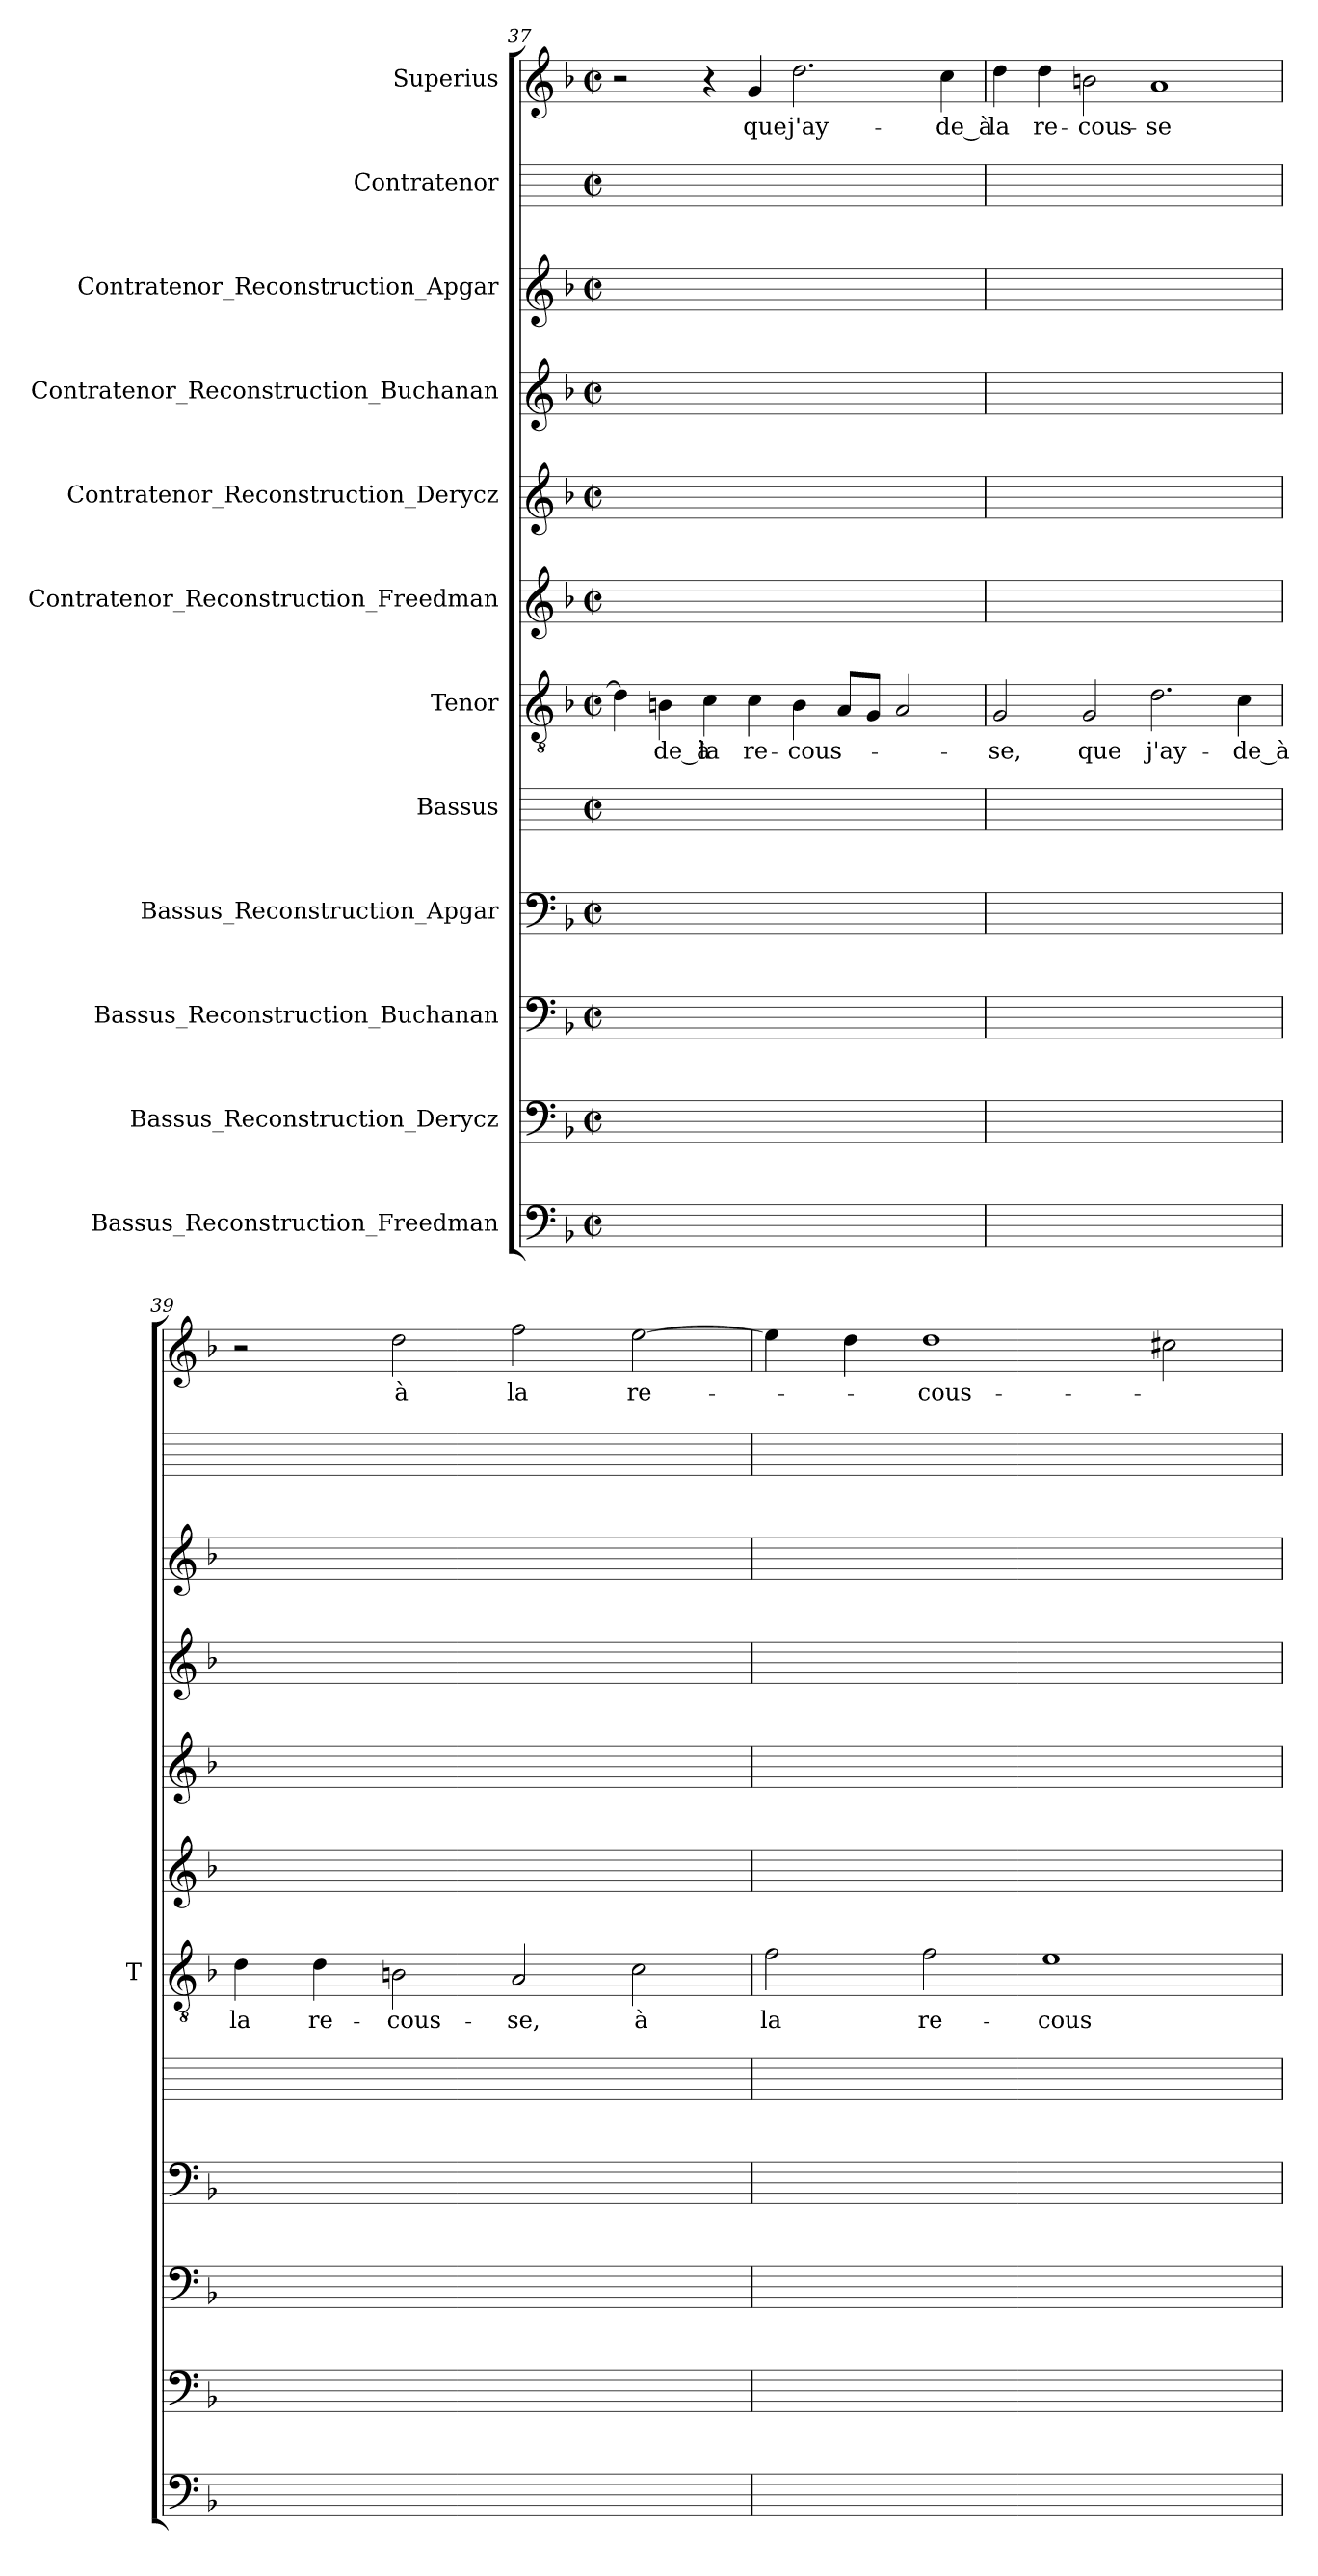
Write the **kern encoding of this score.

**kern	**kern	**kern	**kern	**kern	**kern	**text	**kern	**kern	**kern	**kern	**kern	**kern	**text
*part12	*part11	*part10	*part9	*part8	*part7	*part7	*part6	*part5	*part4	*part3	*part2	*part1	*part1
*staff12	*staff11	*staff10	*staff9	*staff8	*staff7	*staff7	*staff6	*staff5	*staff4	*staff3	*staff2	*staff1	*staff1
*I"Bassus_Reconstruction_Freedman	*I"Bassus_Reconstruction_Derycz	*I"Bassus_Reconstruction_Buchanan	*I"Bassus_Reconstruction_Apgar	*I"Bassus	*I"Tenor	*	*I"Contratenor_Reconstruction_Freedman	*I"Contratenor_Reconstruction_Derycz	*I"Contratenor_Reconstruction_Buchanan	*I"Contratenor_Reconstruction_Apgar	*I"Contratenor	*I"Superius	*
*	*	*	*	*	*I'T	*	*	*	*	*	*	*	*
!!LO:PB:g=z
*clefF4	*clefF4	*clefF4	*clefF4	*	*clefGv2	*	*clefG2	*clefG2	*clefG2	*clefG2	*	*clefG2	*
*k[b-]	*k[b-]	*k[b-]	*k[b-]	*	*k[b-]	*	*k[b-]	*k[b-]	*k[b-]	*k[b-]	*	*k[b-]	*
*F:	*F:	*F:	*F:	*	*F:	*	*F:	*F:	*F:	*F:	*	*F:	*
*M2/2	*M2/2	*M2/2	*M2/2	*M2/2	*M2/2	*	*M2/2	*M2/2	*M2/2	*M2/2	*M2/2	*M2/2	*
*met(c|)	*met(c|)	*met(c|)	*met(c|)	*met(c|)	*met(c|)	*	*met(c|)	*met(c|)	*met(c|)	*met(c|)	*met(c|)	*met(c|)	*
=37	=37	=37	=37	=37	=37	=37	=37	=37	=37	=37	=37	=37	=37
0ryy	0ryy	0ryy	0ryy	0ryy	4d]	.	0ryy	0ryy	0ryy	0ryy	0ryy	2r	.
.	.	.	.	.	4B	-de_à	.	.	.	.	.	.	.
.	.	.	.	.	4c	-la	.	.	.	.	.	4r	.
.	.	.	.	.	4c	re-	.	.	.	.	.	4g	-que
.	.	.	.	.	4B	cous-	.	.	.	.	.	2.dd	j'ay-
.	.	.	.	.	8AL	.	.	.	.	.	.	.	.
.	.	.	.	.	8GJ	.	.	.	.	.	.	.	.
.	.	.	.	.	2A	.	.	.	.	.	.	.	.
.	.	.	.	.	.	.	.	.	.	.	.	4cc	-de_à
=38	=38	=38	=38	=38	=38	=38	=38	=38	=38	=38	=38	=38	=38
0ryy	0ryy	0ryy	0ryy	0ryy	2G	-se,	0ryy	0ryy	0ryy	0ryy	0ryy	4dd	-la
.	.	.	.	.	.	.	.	.	.	.	.	4dd	re-
.	.	.	.	.	2G	-que	.	.	.	.	.	2b	cous-
.	.	.	.	.	2.d	j'ay-	.	.	.	.	.	1a	-se
.	.	.	.	.	4c	-de_à	.	.	.	.	.	.	.
=39	=39	=39	=39	=39	=39	=39	=39	=39	=39	=39	=39	=39	=39
0ryy	0ryy	0ryy	0ryy	0ryy	4d	-la	0ryy	0ryy	0ryy	0ryy	0ryy	2r	.
.	.	.	.	.	4d	re-	.	.	.	.	.	.	.
.	.	.	.	.	2B	cous-	.	.	.	.	.	2dd	-à
.	.	.	.	.	2A	-se,	.	.	.	.	.	2ff	-la
.	.	.	.	.	2c	-à	.	.	.	.	.	[2ee	re-
=40	=40	=40	=40	=40	=40	=40	=40	=40	=40	=40	=40	=40	=40
0ryy	0ryy	0ryy	0ryy	0ryy	2f	-la	0ryy	0ryy	0ryy	0ryy	0ryy	4ee]	.
.	.	.	.	.	.	.	.	.	.	.	.	4dd	.
.	.	.	.	.	2f	re-	.	.	.	.	.	1dd	cous-
.	.	.	.	.	1e	cous-	.	.	.	.	.	.	.
.	.	.	.	.	.	.	.	.	.	.	.	2cc#X	.
=	=	=	=	=	=	=	=	=	=	=	=	=	=
*-	*-	*-	*-	*-	*-	*-	*-	*-	*-	*-	*-	*-	*-
